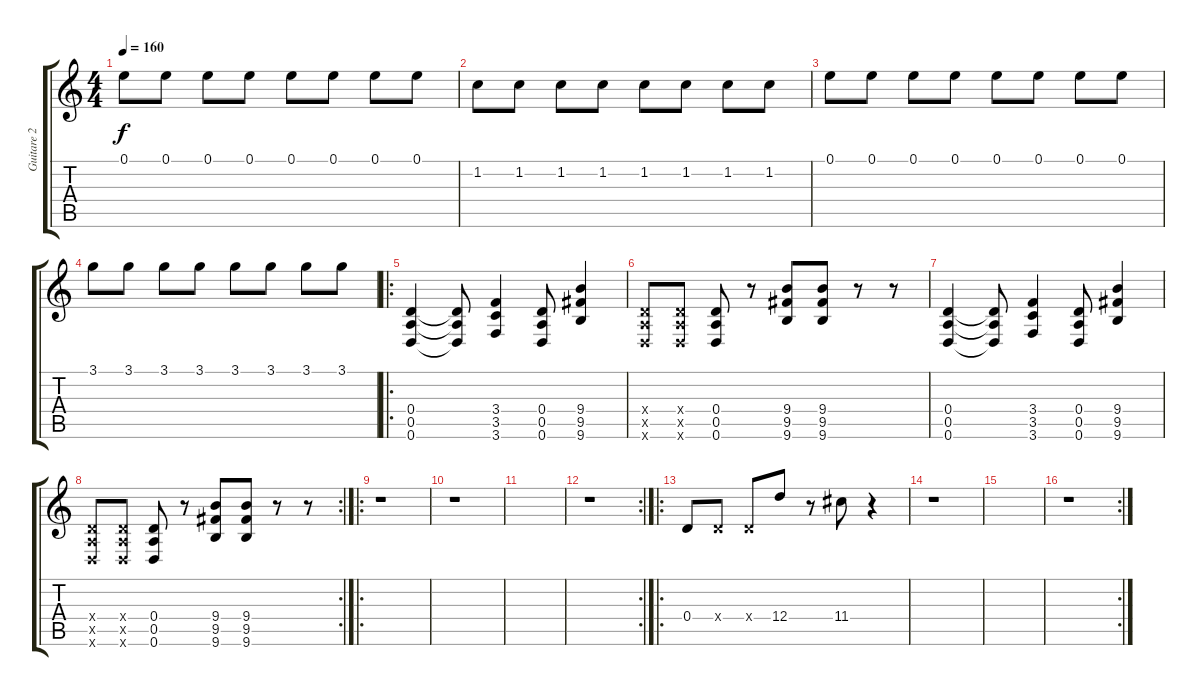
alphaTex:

\track ("Guitare 2" "Guitare 2") {instrument distortionguitar}
\staff {score tabs}
\tuning (E4 B3 G3 D3 A2 D2) {hide}
\ts (4 4)
\tempo 160
\clef g2
\ks c
0.1.8{dy f} 0.1.8 0.1.8 0.1.8 0.1.8 0.1.8 0.1.8 0.1.8 |
1.2.8 1.2.8 1.2.8 1.2.8 1.2.8 1.2.8 1.2.8 1.2.8 |
0.1.8 0.1.8 0.1.8 0.1.8 0.1.8 0.1.8 0.1.8 0.1.8 |
3.1.8 3.1.8 3.1.8 3.1.8 3.1.8 3.1.8 3.1.8 3.1.8 |
\ro
(0.4 0.5 0.6).4 (0.4{t} 0.5{t} 0.6{t}).8 (3.4 3.5 3.6).4 (0.4 0.5 0.6).8 (9.4 9.5 9.6).4 |
(0.4{x} 0.5{x} 0.6{x}).8 (0.4{x} 0.5{x} 0.6{x}).8 (0.4 0.5 0.6).8 r.8 (9.4 9.5 9.6).8 (9.4 9.5 9.6).8 r.8 r.8 |
(0.4 0.5 0.6).4 (0.4{t} 0.5{t} 0.6{t}).8 (3.4 3.5 3.6).4 (0.4 0.5 0.6).8 (9.4 9.5 9.6).4 |
\rc 2
(0.4{x} 0.5{x} 0.6{x}).8 (0.4{x} 0.5{x} 0.6{x}).8 (0.4 0.5 0.6).8 r.8 (9.4 9.5 9.6).8 (9.4 9.5 9.6).8 r.8 r.8 |
\ro
r.1 |
r.1 |
|
\rc 2
r.1 |
\ro
0.4.8 0.4{x}.8 0.4{x}.8 12.4.8 r.8 11.4.8 r.4 |
r.1 |
|
\rc 2
r.1
